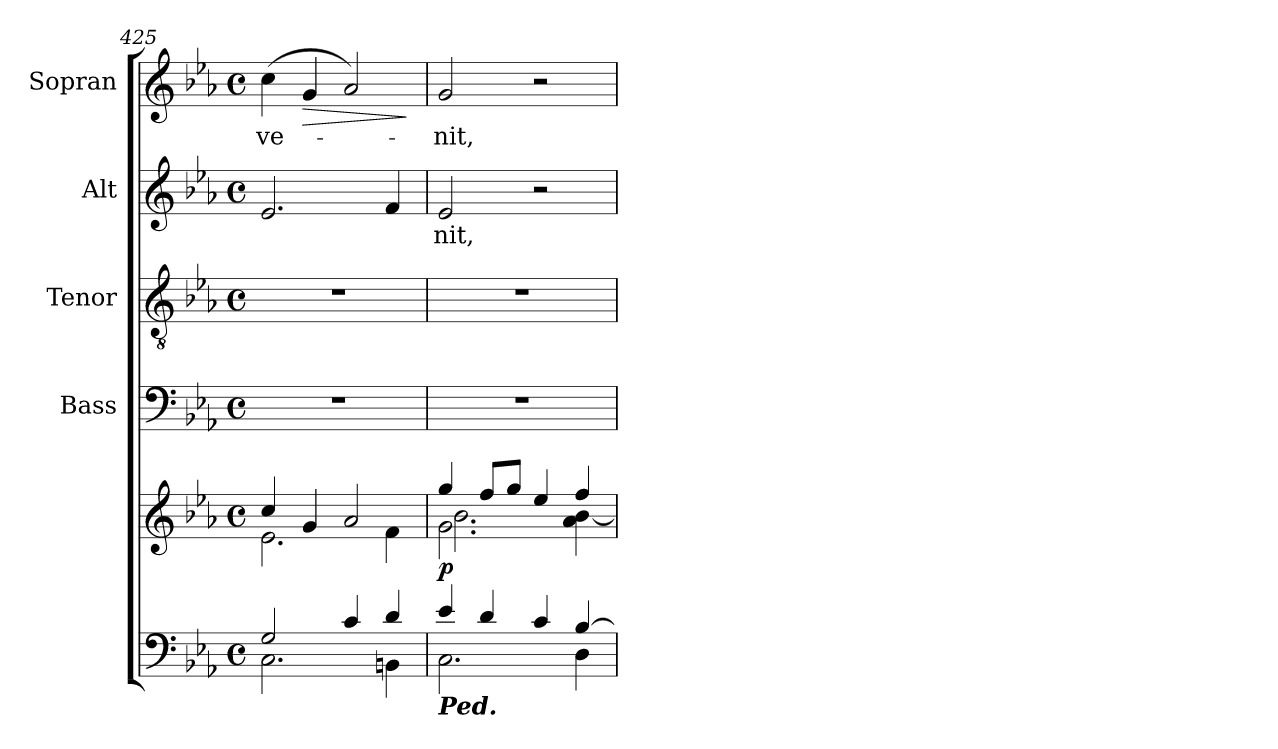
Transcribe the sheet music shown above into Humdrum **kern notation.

**kern	**kern	**dynam	**kern	**kern	**kern	**text	**kern	**text	**dynam
*part5	*part5	*part5	*part4	*part3	*part2	*part2	*part1	*part1	*part1
*staff6	*staff5	*staff5/6	*staff4	*staff3	*staff2	*staff2	*staff1	*staff1	*staff1
*	*	*	*I"Bass	*I"Tenor	*I"Alt	*	*I"Sopran	*	*
*	*	*	*I'B.	*I'T.	*I'A.	*	*I'S.	*	*
*clefF4	*clefG2	*	*clefF4	*clefGv2	*clefG2	*	*clefG2	*	*
*k[b-e-a-]	*k[b-e-a-]	*	*k[b-e-a-]	*k[b-e-a-]	*k[b-e-a-]	*	*k[b-e-a-]	*	*
*E-:	*E-:	*	*E-:	*E-:	*E-:	*	*E-:	*	*
*M4/4	*M4/4	*	*M4/4	*M4/4	*M4/4	*	*M4/4	*	*
*met(c)	*met(c)	*	*met(c)	*met(c)	*met(c)	*	*met(c)	*	*
=425	=425	=425	=425	=425	=425	=425	=425	=425	=425
*^	*^	*	*	*	*	*	*	*	*
!	!	!	!	!	!	!	!	!	!	!LO:LY:b	!
2G/	2.C\	4cc/	2.e-\	.	1r	1r	2.e-/	.	(>4cc\	ve-	.
!	!	!	!	!	!	!	!	!	!	!	!LO:HP:b
.	.	4g/	.	.	.	.	.	.	4g/	.	>
4c/	.	2a-/	.	.	.	.	.	.	2a-/)	.	.
4d/	4BBn\	.	4f\	.	.	.	4f/	.	.	.	.
*v	*v	*	*	*	*	*	*	*	*	*	*
*	*v	*v	*	*	*	*	*	*	*	*
.	.	.	.	.	.	.	.	.	]
=426	=426	=426	=426	=426	=426	=426	=426	=426	=426
*^	*^	*	*	*	*	*	*	*	*
*	*	*	*^	*	*	*	*	*	*	*	*
!LO:TX:b:Bi:t=Ped.	!	!	!	!	!	!	!	!	!	!	!	!
!	!	!	!	!	!LO:DY:b	!	!	!	!LO:LY:b	!	!LO:LY:b	!
4e-/	2.C\	4gg/	2.g\	2.b-\	p	1r	1r	2e-/	-nit,	2g/	-nit,	.
4d/	.	8ff/L	.	.	.	.	.	.	.	.	.	.
.	.	8gg/J	.	.	.	.	.	.	.	.	.	.
4c/	.	4ee-/	.	.	.	.	.	2r	.	2r	.	.
[>4B-/	4D\	4ff/	4a-\ [<4b-\	4ryy	.	.	.	.	.	.	.	.
*v	*v	*	*	*	*	*	*	*	*	*	*	*
*	*v	*v	*v	*	*	*	*	*	*	*	*
=	=	=	=	=	=	=	=	=	=
*-	*-	*-	*-	*-	*-	*-	*-	*-	*-
